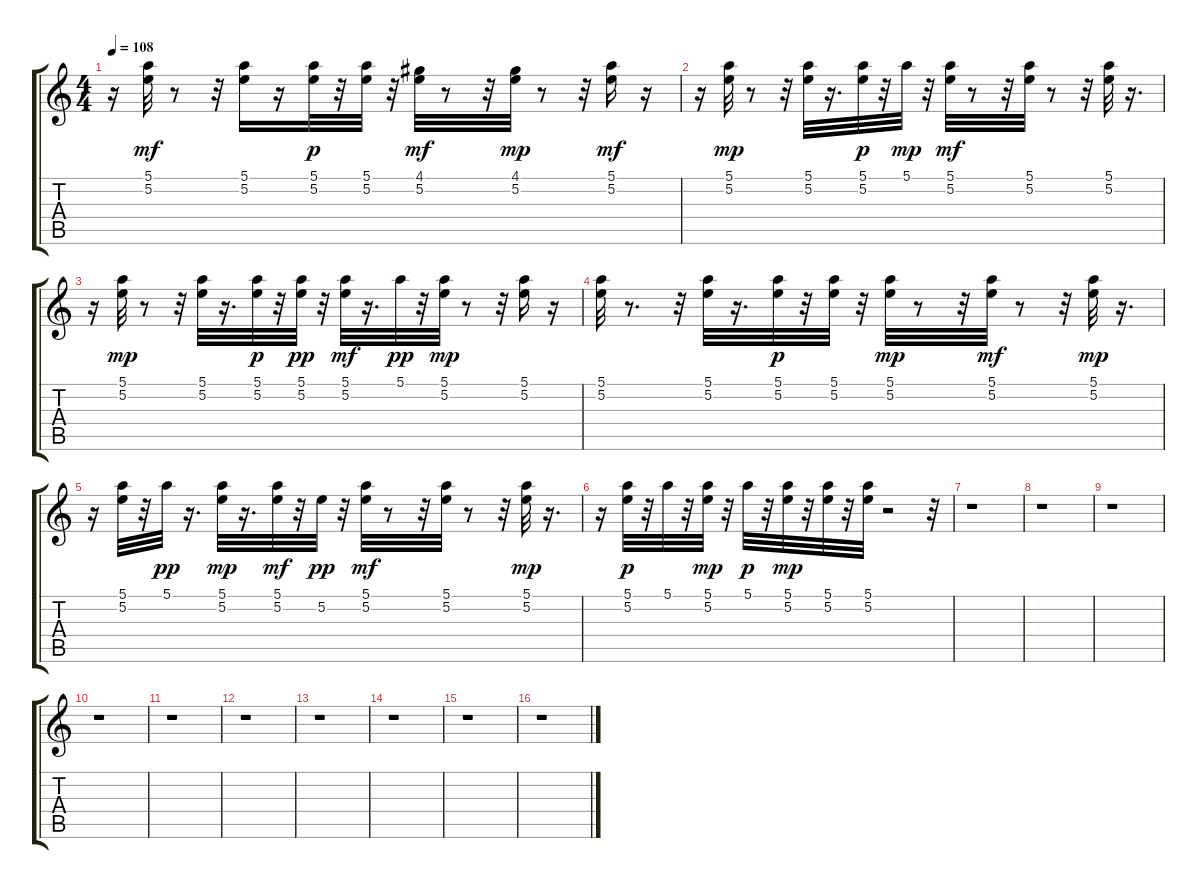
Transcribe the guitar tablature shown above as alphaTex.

\track "" {instrument electricguitarmuted}
\staff {score tabs}
\tuning (E4 B3 G3 D3 A2 E2) {hide}
\ts (4 4)
\tempo 108
\clef g2
\ks c
r.16{dy mf} (5.1 5.2).32 r.8 r.32 (5.1 5.2).16 r.16 (5.1 5.2).32{dy p} r.32 (5.1 5.2).32 r.32 (4.1 5.2).32{dy mf} r.8 r.32 (4.1 5.2).32{dy mp} r.8 r.32 (5.1 5.2).16{dy mf} r.16 |
r.16 (5.1 5.2).32{dy mp} r.8 r.32 (5.1 5.2).32 r.16{d} (5.1 5.2).32{dy p} r.32 5.1.32{dy mp} r.32 (5.1 5.2).32{dy mf} r.8 r.32 (5.1 5.2).32 r.8 r.32 (5.1 5.2).32 r.16{d} |
r.16 (5.1 5.2).32{dy mp} r.8 r.32 (5.1 5.2).32 r.16{d} (5.1 5.2).32{dy p} r.32 (5.1 5.2).32{dy pp} r.32 (5.1 5.2).32{dy mf} r.16{d} 5.1.32{dy pp} r.32 (5.1 5.2).32{dy mp} r.8 r.32 (5.1 5.2).16 r.16 |
(5.1 5.2).32 r.8{d} r.32 (5.1 5.2).32 r.16{d} (5.1 5.2).32{dy p} r.32 (5.1 5.2).32 r.32 (5.1 5.2).32{dy mp} r.8 r.32 (5.1 5.2).32{dy mf} r.8 r.32 (5.1 5.2).32{dy mp} r.16{d} |
r.16 (5.1 5.2).32 r.32 5.1.32{dy pp} r.16{d} (5.1 5.2).32{dy mp} r.16{d} (5.1 5.2).32{dy mf} r.32 5.2.32{dy pp} r.32 (5.1 5.2).32{dy mf} r.8 r.32 (5.1 5.2).32 r.8 r.32 (5.1 5.2).32{dy mp} r.16{d} |
r.16 (5.1 5.2).32{dy p} r.32 5.1.32 r.32 (5.1 5.2).32{dy mp} r.32 5.1.32{dy p} r.32 (5.1 5.2).32{dy mp} r.32 (5.1 5.2).32 r.32 (5.1 5.2).32 r.2 r.32 |
r.1 |
r.1 |
r.1 |
r.1 |
r.1 |
r.1 |
r.1 |
r.1 |
r.1 |
r.1
